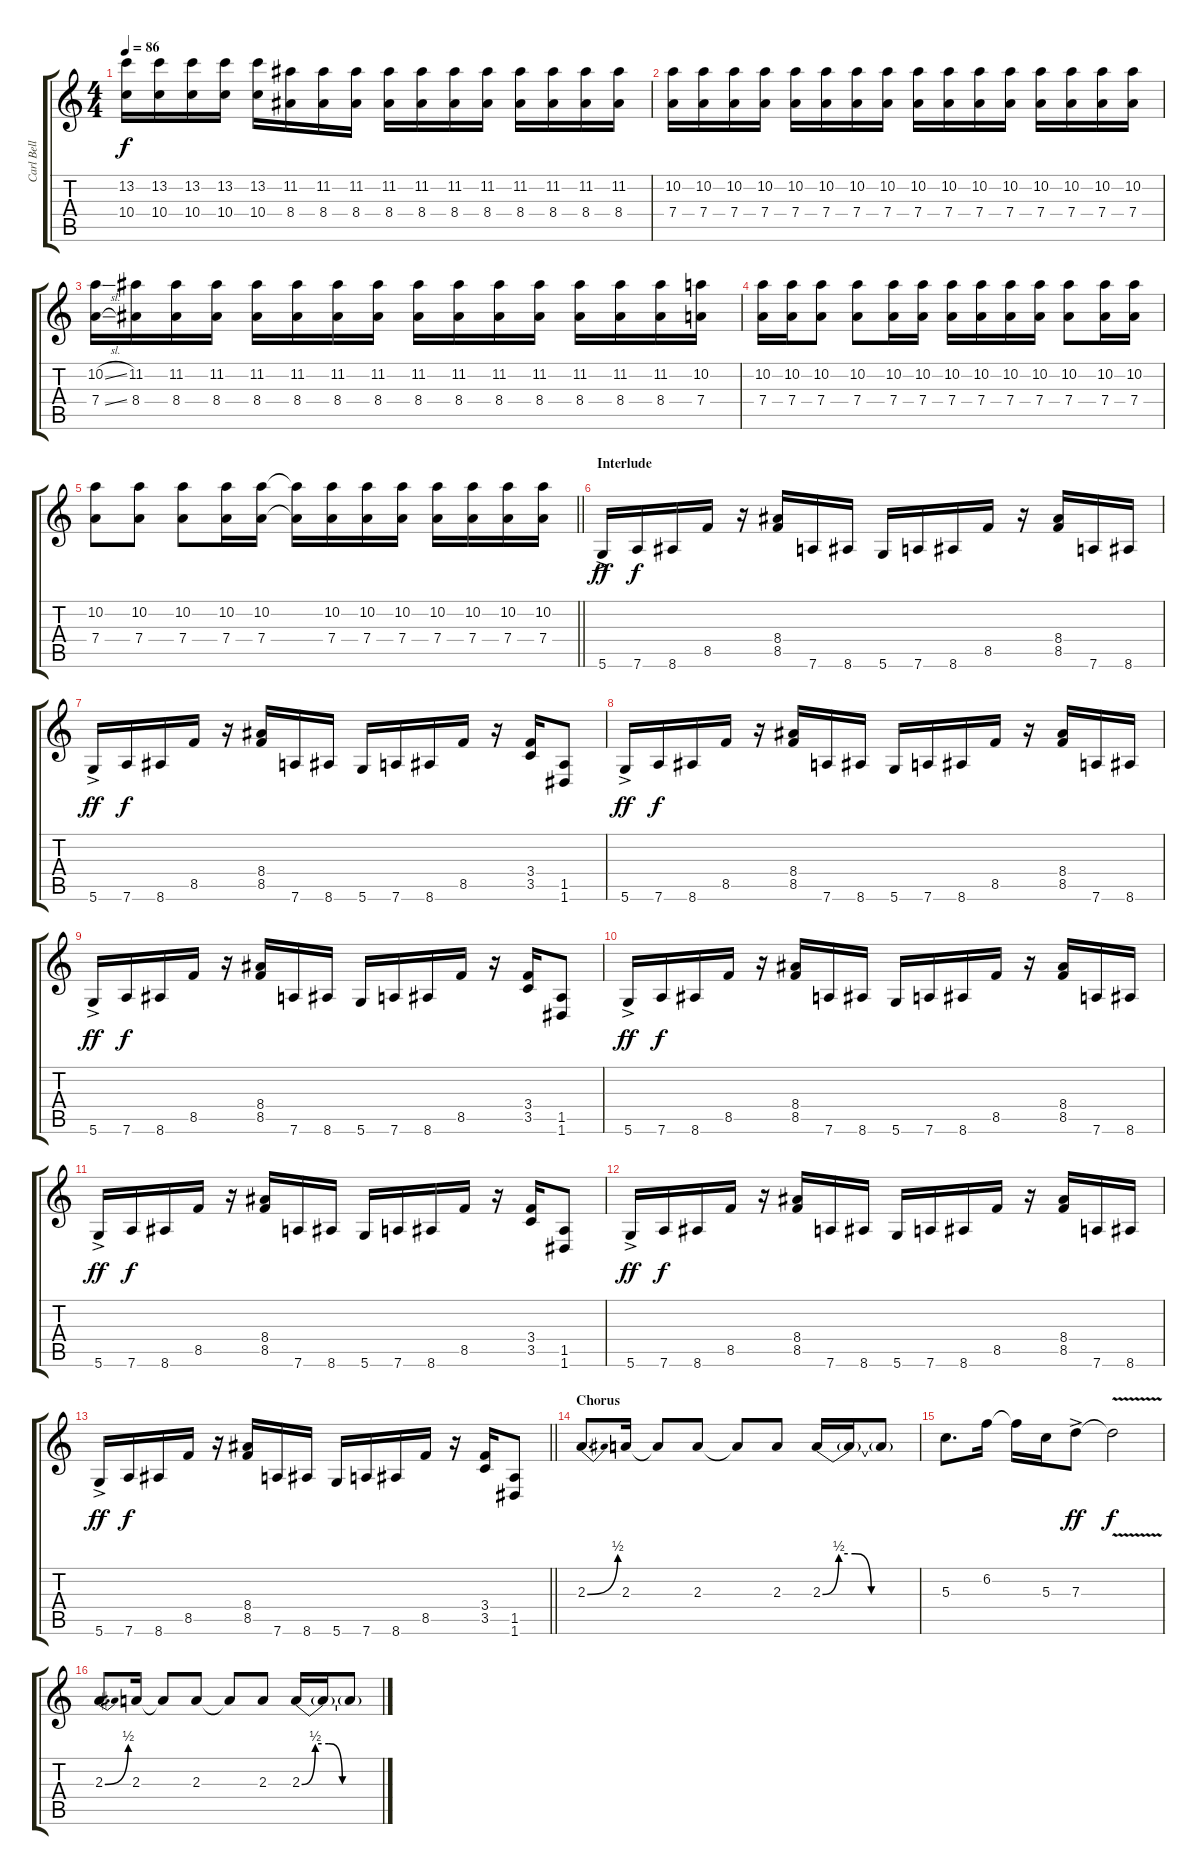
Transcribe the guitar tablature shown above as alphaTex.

\track ("Carl Bell (Lead Guitar)" "Carl Bell ") {instrument distortionguitar}
\staff {score tabs}
\tuning (E4 B3 G3 D3 A2 D2) {hide}
\ts (4 4)
\tempo 86
\clef g2
\ks c
(13.2 10.4).16{dy f} (13.2 10.4).16 (13.2 10.4).16 (13.2 10.4).16 (13.2 10.4).16 (11.2 8.4).16 (11.2 8.4).16 (11.2 8.4).16 (11.2 8.4).16 (11.2 8.4).16 (11.2 8.4).16 (11.2 8.4).16 (11.2 8.4).16 (11.2 8.4).16 (11.2 8.4).16 (11.2 8.4).16 |
(10.2 7.4).16 (10.2 7.4).16 (10.2 7.4).16 (10.2 7.4).16 (10.2 7.4).16 (10.2 7.4).16 (10.2 7.4).16 (10.2 7.4).16 (10.2 7.4).16 (10.2 7.4).16 (10.2 7.4).16 (10.2 7.4).16 (10.2 7.4).16 (10.2 7.4).16 (10.2 7.4).16 (10.2 7.4).16 |
(10.2{sl} 7.4{sl}).16 (11.2 8.4).16 (11.2 8.4).16 (11.2 8.4).16 (11.2 8.4).16 (11.2 8.4).16 (11.2 8.4).16 (11.2 8.4).16 (11.2 8.4).16 (11.2 8.4).16 (11.2 8.4).16 (11.2 8.4).16 (11.2 8.4).16 (11.2 8.4).16 (11.2 8.4).16 (10.2 7.4).16 |
(10.2 7.4).16 (10.2 7.4).16 (10.2 7.4).8 (10.2 7.4).8 (10.2 7.4).16 (10.2 7.4).16 (10.2 7.4).16 (10.2 7.4).16 (10.2 7.4).16 (10.2 7.4).16 (10.2 7.4).8 (10.2 7.4).16 (10.2 7.4).16 |
\barLineRight lightlight
(10.2 7.4).8 (10.2 7.4).8 (10.2 7.4).8 (10.2 7.4).16 (10.2 7.4).16 (10.2{t} 7.4{t}).16 (10.2 7.4).16 (10.2 7.4).16 (10.2 7.4).16 (10.2 7.4).16 (10.2 7.4).16 (10.2 7.4).16 (10.2 7.4).16 |
\section ("" "Interlude")
5.6{ac}.16{dy ff} 7.6.16{dy f} 8.6.16 8.5.16 r.16 (8.4 8.5).16 7.6.16 8.6.16 5.6.16 7.6.16 8.6.16 8.5.16 r.16 (8.4 8.5).16 7.6.16 8.6.16 |
5.6{ac}.16{dy ff} 7.6.16{dy f} 8.6.16 8.5.16 r.16 (8.4 8.5).16 7.6.16 8.6.16 5.6.16 7.6.16 8.6.16 8.5.16 r.16 (3.4 3.5).16 (1.5 1.6).8 |
5.6{ac}.16{dy ff} 7.6.16{dy f} 8.6.16 8.5.16 r.16 (8.4 8.5).16 7.6.16 8.6.16 5.6.16 7.6.16 8.6.16 8.5.16 r.16 (8.4 8.5).16 7.6.16 8.6.16 |
5.6{ac}.16{dy ff} 7.6.16{dy f} 8.6.16 8.5.16 r.16 (8.4 8.5).16 7.6.16 8.6.16 5.6.16 7.6.16 8.6.16 8.5.16 r.16 (3.4 3.5).16 (1.5 1.6).8 |
5.6{ac}.16{dy ff} 7.6.16{dy f} 8.6.16 8.5.16 r.16 (8.4 8.5).16 7.6.16 8.6.16 5.6.16 7.6.16 8.6.16 8.5.16 r.16 (8.4 8.5).16 7.6.16 8.6.16 |
5.6{ac}.16{dy ff} 7.6.16{dy f} 8.6.16 8.5.16 r.16 (8.4 8.5).16 7.6.16 8.6.16 5.6.16 7.6.16 8.6.16 8.5.16 r.16 (3.4 3.5).16 (1.5 1.6).8 |
5.6{ac}.16{dy ff} 7.6.16{dy f} 8.6.16 8.5.16 r.16 (8.4 8.5).16 7.6.16 8.6.16 5.6.16 7.6.16 8.6.16 8.5.16 r.16 (8.4 8.5).16 7.6.16 8.6.16 |
\barLineRight lightlight
5.6{ac}.16{dy ff} 7.6.16{dy f} 8.6.16 8.5.16 r.16 (8.4 8.5).16 7.6.16 8.6.16 5.6.16 7.6.16 8.6.16 8.5.16 r.16 (3.4 3.5).16 (1.5 1.6).8 |
\section ("" "Chorus")
2.3{be (bend 0 0 60 2)}.8{d} 2.3.16 2.3{t}.8 2.3.8 2.3{t}.8 2.3.8 2.3{be (custom 0 0 10 2 20 2 30 0 60 0)}.16 2.3{t}.16 2.3{t}.8 |
5.3.8{d} 6.2.16 6.2{t}.16 5.3.16 7.3{ac}.8{dy ff} 7.3{v t}.2{dy f} |
2.3{be (bend 0 0 60 2)}.8{d} 2.3.16 2.3{t}.8 2.3.8 2.3{t}.8 2.3.8 2.3{be (custom 0 0 10 2 20 2 30 0 60 0)}.16 2.3{t}.16 2.3{t}.8
